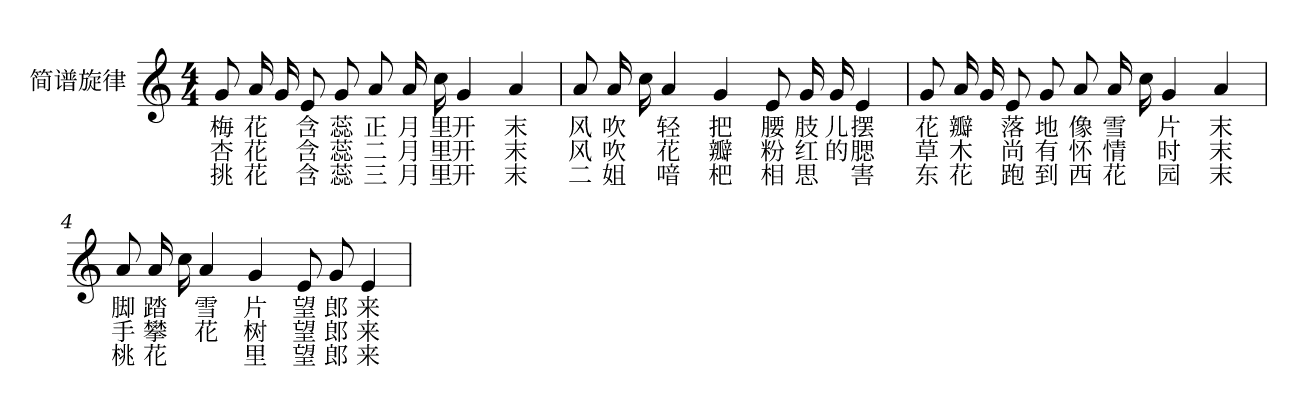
**kern	**text	**text	**text
*part1	*part1	*part1	*part1
*staff1	*staff1	*staff1	*staff1
*I"简谱旋律	*	*	*
*k[]	*	*	*
*M4/4	*	*	*
=1	=1	=1	=1
8g	梅	杏	挑
16a	花	花	花
16g	.	.	.
8e	含	含	含
8g	蕊	蕊	蕊
8a	正	二	三
16a	月	月	月
16cc	里	里	里
4g	开	开	开
4a	末	末	末
=2	=2	=2	=2
8a	风	风	二
16a	吹	吹	姐
16cc	.	.	.
4a	轻	花	喑
4g	把	瓣	杷
8e	腰	粉	相
16g	肢	红	思
16g	儿	的	.
4e	摆	腮	害
=3	=3	=3	=3
8g	花	草	东
16a	瓣	木	花
16g	.	.	.
8e	落	尚	跑
8g	地	有	到
8a	像	怀	西
16a	雪	情	花
16cc	.	.	.
4g	片	时	园
4a	末	末	末
=4	=4	=4	=4
8a	脚	手	桃
16a	踏	攀	花
16cc	.	.	.
4a	雪	花	.
4g	片	树	里
8e	望	望	望
8g	郎	郎	郎
4e	来	来	来
=	=	=	=
*-	*-	*-	*-
